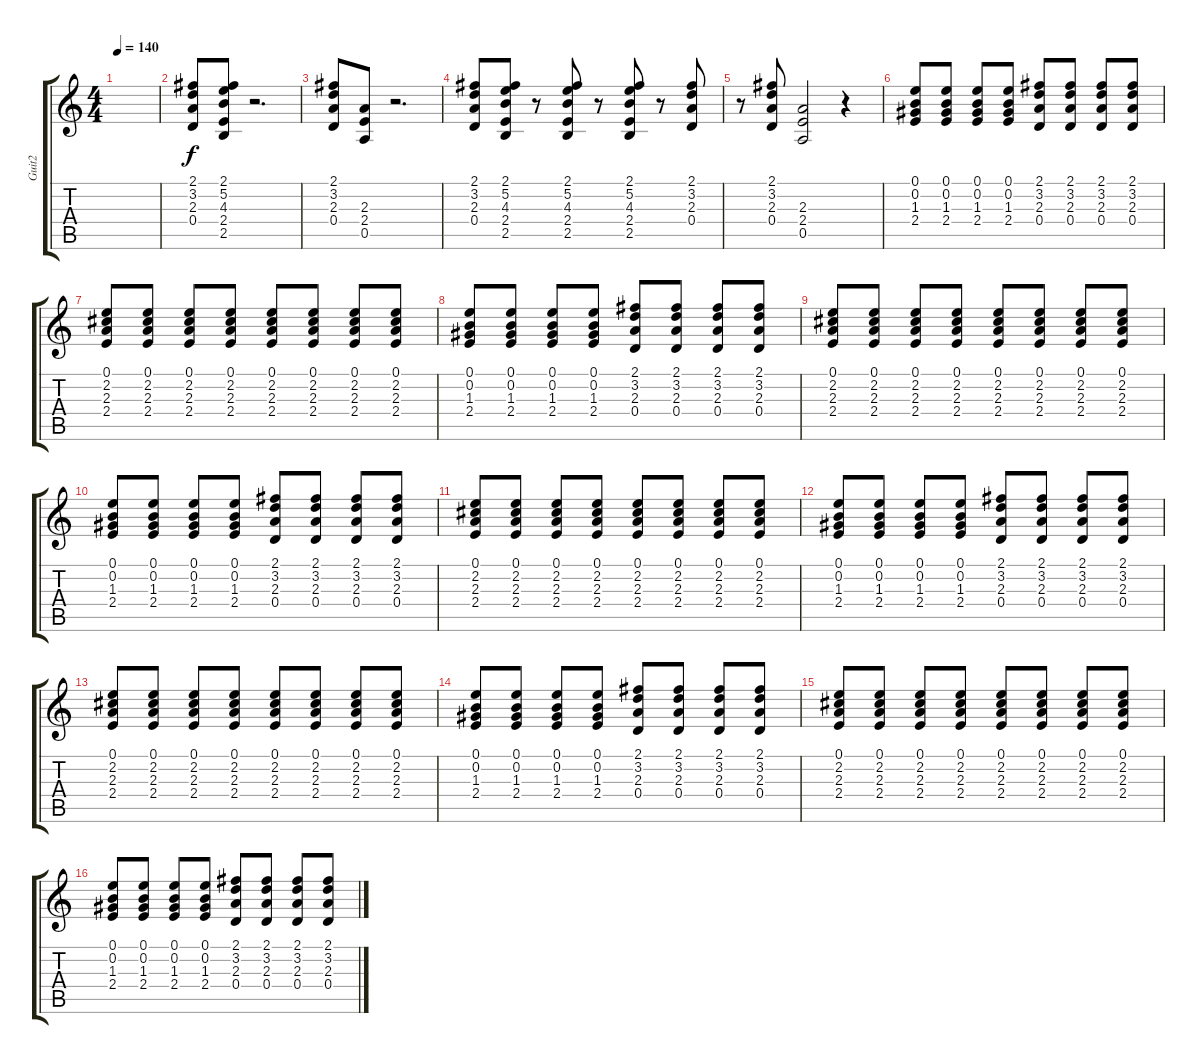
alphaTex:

\track ("Guit2" "Guit2") {instrument acousticguitarsteel}
\staff {score tabs}
\tuning (E4 B3 G3 D3 A2 E2) {hide}
\ts (4 4)
\tempo 140
\clef g2
\ks c
|
(2.1 3.2 2.3 0.4).8 (2.1 5.2 4.3 2.4 2.5).8 r.2{d} |
(2.1 3.2 2.3 0.4).8 (2.3 2.4 0.5).8 r.2{d} |
(2.1 3.2 2.3 0.4).8 (2.1 5.2 4.3 2.4 2.5).8 r.8 (2.1 5.2 4.3 2.4 2.5).8 r.8 (2.1 5.2 4.3 2.4 2.5).8 r.8 (2.1 3.2 2.3 0.4).8 |
r.8 (2.1 3.2 2.3 0.4).8 (2.3 2.4 0.5).2 r.4 |
(0.1 0.2 1.3 2.4).8 (0.1 0.2 1.3 2.4).8 (0.1 0.2 1.3 2.4).8 (0.1 0.2 1.3 2.4).8 (2.1 3.2 2.3 0.4).8 (2.1 3.2 2.3 0.4).8 (2.1 3.2 2.3 0.4).8 (2.1 3.2 2.3 0.4).8 |
(0.1 2.2 2.3 2.4).8 (0.1 2.2 2.3 2.4).8 (0.1 2.2 2.3 2.4).8 (0.1 2.2 2.3 2.4).8 (0.1 2.2 2.3 2.4).8 (0.1 2.2 2.3 2.4).8 (0.1 2.2 2.3 2.4).8 (0.1 2.2 2.3 2.4).8 |
(0.1 0.2 1.3 2.4).8 (0.1 0.2 1.3 2.4).8 (0.1 0.2 1.3 2.4).8 (0.1 0.2 1.3 2.4).8 (2.1 3.2 2.3 0.4).8 (2.1 3.2 2.3 0.4).8 (2.1 3.2 2.3 0.4).8 (2.1 3.2 2.3 0.4).8 |
(0.1 2.2 2.3 2.4).8 (0.1 2.2 2.3 2.4).8 (0.1 2.2 2.3 2.4).8 (0.1 2.2 2.3 2.4).8 (0.1 2.2 2.3 2.4).8 (0.1 2.2 2.3 2.4).8 (0.1 2.2 2.3 2.4).8 (0.1 2.2 2.3 2.4).8 |
(0.1 0.2 1.3 2.4).8 (0.1 0.2 1.3 2.4).8 (0.1 0.2 1.3 2.4).8 (0.1 0.2 1.3 2.4).8 (2.1 3.2 2.3 0.4).8 (2.1 3.2 2.3 0.4).8 (2.1 3.2 2.3 0.4).8 (2.1 3.2 2.3 0.4).8 |
(0.1 2.2 2.3 2.4).8 (0.1 2.2 2.3 2.4).8 (0.1 2.2 2.3 2.4).8 (0.1 2.2 2.3 2.4).8 (0.1 2.2 2.3 2.4).8 (0.1 2.2 2.3 2.4).8 (0.1 2.2 2.3 2.4).8 (0.1 2.2 2.3 2.4).8 |
(0.1 0.2 1.3 2.4).8 (0.1 0.2 1.3 2.4).8 (0.1 0.2 1.3 2.4).8 (0.1 0.2 1.3 2.4).8 (2.1 3.2 2.3 0.4).8 (2.1 3.2 2.3 0.4).8 (2.1 3.2 2.3 0.4).8 (2.1 3.2 2.3 0.4).8 |
(0.1 2.2 2.3 2.4).8 (0.1 2.2 2.3 2.4).8 (0.1 2.2 2.3 2.4).8 (0.1 2.2 2.3 2.4).8 (0.1 2.2 2.3 2.4).8 (0.1 2.2 2.3 2.4).8 (0.1 2.2 2.3 2.4).8 (0.1 2.2 2.3 2.4).8 |
(0.1 0.2 1.3 2.4).8 (0.1 0.2 1.3 2.4).8 (0.1 0.2 1.3 2.4).8 (0.1 0.2 1.3 2.4).8 (2.1 3.2 2.3 0.4).8 (2.1 3.2 2.3 0.4).8 (2.1 3.2 2.3 0.4).8 (2.1 3.2 2.3 0.4).8 |
(0.1 2.2 2.3 2.4).8 (0.1 2.2 2.3 2.4).8 (0.1 2.2 2.3 2.4).8 (0.1 2.2 2.3 2.4).8 (0.1 2.2 2.3 2.4).8 (0.1 2.2 2.3 2.4).8 (0.1 2.2 2.3 2.4).8 (0.1 2.2 2.3 2.4).8 |
(0.1 0.2 1.3 2.4).8 (0.1 0.2 1.3 2.4).8 (0.1 0.2 1.3 2.4).8 (0.1 0.2 1.3 2.4).8 (2.1 3.2 2.3 0.4).8 (2.1 3.2 2.3 0.4).8 (2.1 3.2 2.3 0.4).8 (2.1 3.2 2.3 0.4).8
